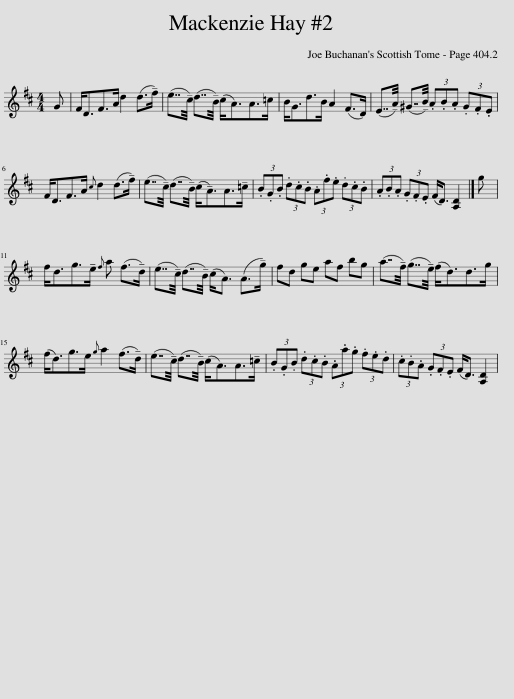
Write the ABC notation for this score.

X:1
L:1/8
M:4/4
I:linebreak $
K:D
V:1 treble
V:1
 G | F<DF>A d2 (d>!tenuto!f) | (e7/4!tenuto!c/4) (d7/4!tenuto!B/4) (c<A)A>=c | B<Gd>B A2 (F>D) | (E7/4!tenuto!A/4) (^G7/4!tenuto!B/4) (3.A.B.A (3.G.F.E |$ %5
 F<DF>A{c} d2 (d>!tenuto!f) | (e7/4!tenuto!c/4) (d7/4!tenuto!B/4) (c<!tenuto!A)A>!tenuto!=c | (3.B.G.B (3.d.c.B (3.A.f.e (3.d.c.B | (3.A.B.A (3.G.F.E (F<D) [A,D]2 |] g |$ %10
 f<dg>!tenuto!e{f} a (f>!tenuto!d) | (e7/4!tenuto!c/4) (d7/4!tenuto!B/4) (c<A) (A>!tenuto!g) | fd ge af bg | (a7/4!tenuto!f/4) (g7/4!tenuto!e/4) (f<d)d>g |$ (f<d)g>e{g} a2 (f>!tenuto!d) | %15
 (e7/4!tenuto!c/4) (d7/4!tenuto!B/4) (c<A)A>!tenuto!=c | (3.B.G.B (3.d.c.B (3.A.a.g (3.f.e.d | (3.c.B.A (3.G.F.E (F<D) [A,D]2 | %18
